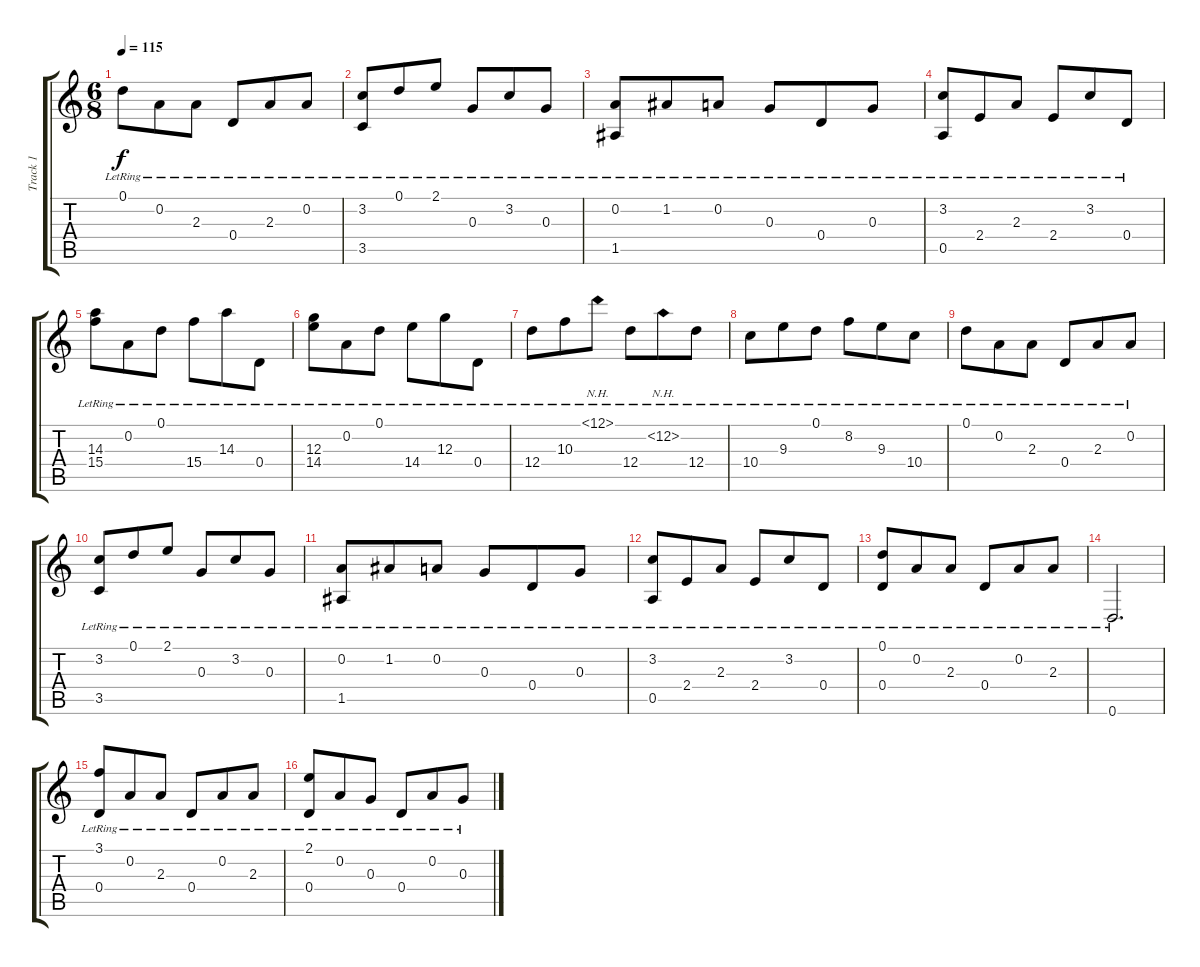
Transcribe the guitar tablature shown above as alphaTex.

\track ("Track 1" "Track 1") {instrument acousticguitarnylon}
\staff {score tabs}
\tuning (D4 A3 G3 D3 A2 D2) {hide}
\ts (6 8)
\tempo 115
\clef g2
\ks c
0.1{lr}.8{dy f} 0.2{lr}.8 2.3{lr}.8 0.4{lr}.8 2.3{lr}.8 0.2{lr}.8 |
(3.2{lr} 3.5{lr}).8 0.1{lr}.8 2.1{lr}.8 0.3{lr}.8 3.2{lr}.8 0.3{lr}.8 |
(0.2{lr} 1.5{lr}).8 1.2{lr}.8 0.2{lr}.8 0.3{lr}.8 0.4{lr}.8 0.3{lr}.8 |
(3.2{lr} 0.5{lr}).8 2.4{lr}.8 2.3{lr}.8 2.4{lr}.8 3.2{lr}.8 0.4{lr}.8 |
(14.3{lr} 15.4{lr}).8 0.2{lr}.8 0.1{lr}.8 15.4{lr}.8 14.3{lr}.8 0.4{lr}.8 |
(12.3{lr} 14.4{lr}).8 0.2{lr}.8 0.1{lr}.8 14.4{lr}.8 12.3{lr}.8 0.4{lr}.8 |
12.4{lr}.8 10.3{lr}.8 12.1{nh lr}.8 12.4{lr}.8 12.2{nh lr}.8 12.4{lr}.8 |
10.4{lr}.8 9.3{lr}.8 0.1{lr}.8 8.2{lr}.8 9.3{lr}.8 10.4{lr}.8 |
0.1{lr}.8 0.2{lr}.8 2.3{lr}.8 0.4{lr}.8 2.3{lr}.8 0.2{lr}.8 |
(3.2{lr} 3.5{lr}).8 0.1{lr}.8 2.1{lr}.8 0.3{lr}.8 3.2{lr}.8 0.3{lr}.8 |
(0.2{lr} 1.5{lr}).8 1.2{lr}.8 0.2{lr}.8 0.3{lr}.8 0.4{lr}.8 0.3{lr}.8 |
(3.2{lr} 0.5{lr}).8 2.4{lr}.8 2.3{lr}.8 2.4{lr}.8 3.2{lr}.8 0.4{lr}.8 |
(0.1{lr} 0.4{lr}).8 0.2{lr}.8 2.3{lr}.8 0.4{lr}.8 0.2{lr}.8 2.3{lr}.8 |
0.6{lr}.2{d} |
(3.1{lr} 0.4{lr}).8 0.2{lr}.8 2.3{lr}.8 0.4{lr}.8 0.2{lr}.8 2.3{lr}.8 |
(2.1{lr} 0.4{lr}).8 0.2{lr}.8 0.3{lr}.8 0.4{lr}.8 0.2{lr}.8 0.3{lr}.8
